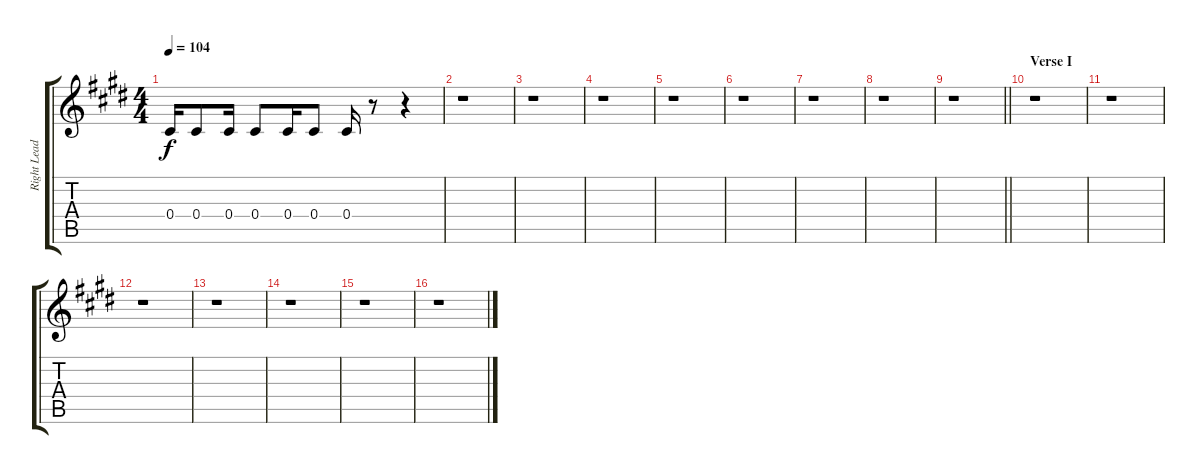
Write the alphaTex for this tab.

\track ("Right Lead Guitar" "Right Lead") {instrument overdrivenguitar}
\staff {score tabs}
\tuning (Eb4 Bb3 Gb3 Db3 Ab2 Db2) {hide}
\ts (4 4)
\tempo 104
\clef g2
\ks e
0.4.16{dy f} 0.4.8 0.4.16 0.4.8 0.4.16 0.4.8 0.4.16 r.8 r.4 |
r.1 |
r.1 |
r.1 |
r.1 |
r.1 |
r.1 |
r.1 |
\barLineRight lightlight
r.1 |
\section ("" "Verse I")
r.1 |
r.1 |
r.1 |
r.1 |
r.1 |
r.1 |
r.1
